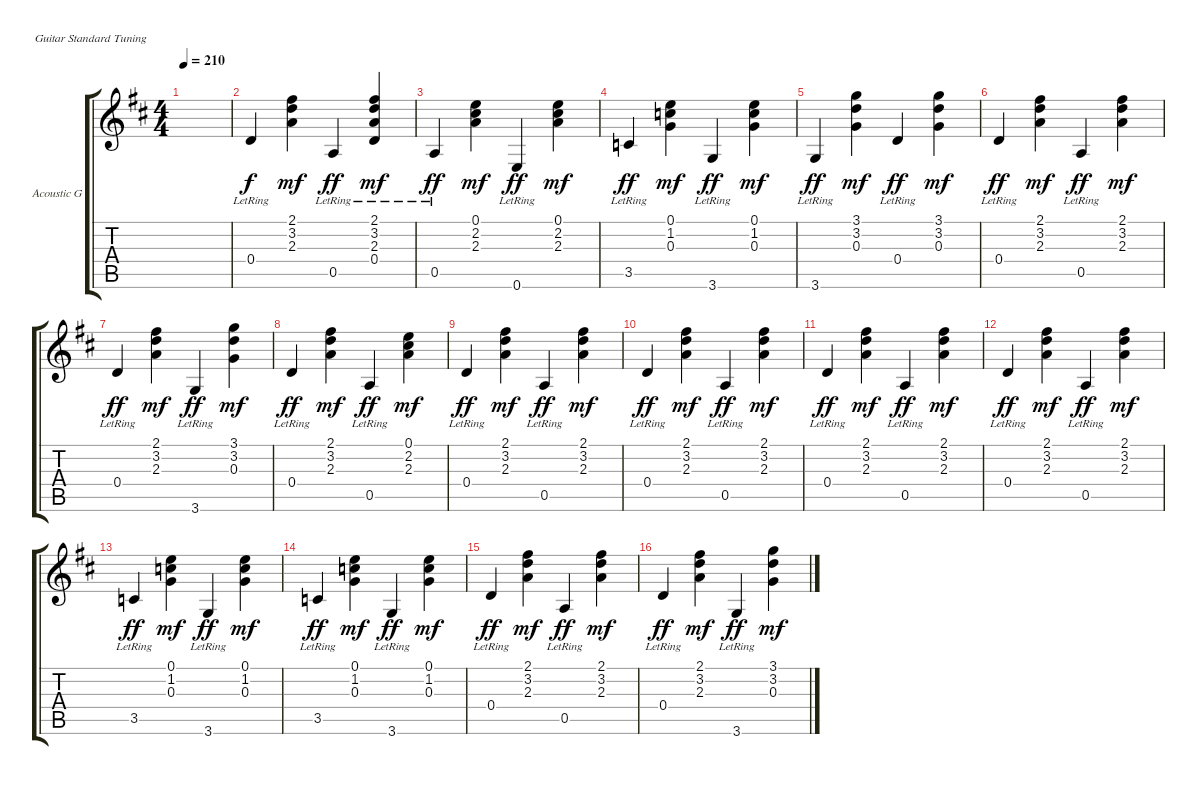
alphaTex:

\bracketExtendMode groupsimilarinstruments
\firstSystemTrackNameOrientation horizontal
\otherSystemsTrackNameOrientation horizontal
\track ("Acoustic Guitar " "Acoustic G") {mute instrument acousticguitarsteel}
\staff {score tabs}
\tuning (E4 B3 G3 D3 A2 E2)
\ts (4 4)
\tempo 210
\clef g2
\ks d
|
0.4{lr}.4 (2.1 3.2 2.3).4{dy mf} 0.5{lr}.4{dy ff} (2.1 3.2 2.3 0.4{lr}).4{dy mf} |
0.5{lr}.4{dy ff} (0.1 2.2 2.3).4{dy mf} 0.6{lr}.4{dy ff} (0.1 2.2 2.3).4{dy mf} |
3.5{lr}.4{dy ff} (0.1 1.2 0.3).4{dy mf} 3.6{lr}.4{dy ff} (0.1 1.2 0.3).4{dy mf} |
3.6{lr}.4{dy ff} (3.1 3.2 0.3).4{dy mf} 0.4{lr}.4{dy ff} (3.1 3.2 0.3).4{dy mf} |
0.4{lr}.4{dy ff} (2.1 3.2 2.3).4{dy mf} 0.5{lr}.4{dy ff} (2.1 3.2 2.3).4{dy mf} |
0.4{lr}.4{dy ff} (2.1 3.2 2.3).4{dy mf} 3.6{lr}.4{dy ff} (3.1 3.2 0.3).4{dy mf} |
0.4{lr}.4{dy ff} (2.1 3.2 2.3).4{dy mf} 0.5{lr}.4{dy ff} (0.1 2.2 2.3).4{dy mf} |
0.4{lr}.4{dy ff} (2.1 3.2 2.3).4{dy mf} 0.5{lr}.4{dy ff} (2.1 3.2 2.3).4{dy mf} |
0.4{lr}.4{dy ff} (2.1 3.2 2.3).4{dy mf} 0.5{lr}.4{dy ff} (2.1 3.2 2.3).4{dy mf} |
0.4{lr}.4{dy ff} (2.1 3.2 2.3).4{dy mf} 0.5{lr}.4{dy ff} (2.1 3.2 2.3).4{dy mf} |
0.4{lr}.4{dy ff} (2.1 3.2 2.3).4{dy mf} 0.5{lr}.4{dy ff} (2.1 3.2 2.3).4{dy mf} |
3.5{lr}.4{dy ff} (0.1 1.2 0.3).4{dy mf} 3.6{lr}.4{dy ff} (0.1 1.2 0.3).4{dy mf} |
3.5{lr}.4{dy ff} (0.1 1.2 0.3).4{dy mf} 3.6{lr}.4{dy ff} (0.1 1.2 0.3).4{dy mf} |
0.4{lr}.4{dy ff} (2.1 3.2 2.3).4{dy mf} 0.5{lr}.4{dy ff} (2.1 3.2 2.3).4{dy mf} |
0.4{lr}.4{dy ff} (2.1 3.2 2.3).4{dy mf} 3.6{lr}.4{dy ff} (3.1 3.2 0.3).4{dy mf}
